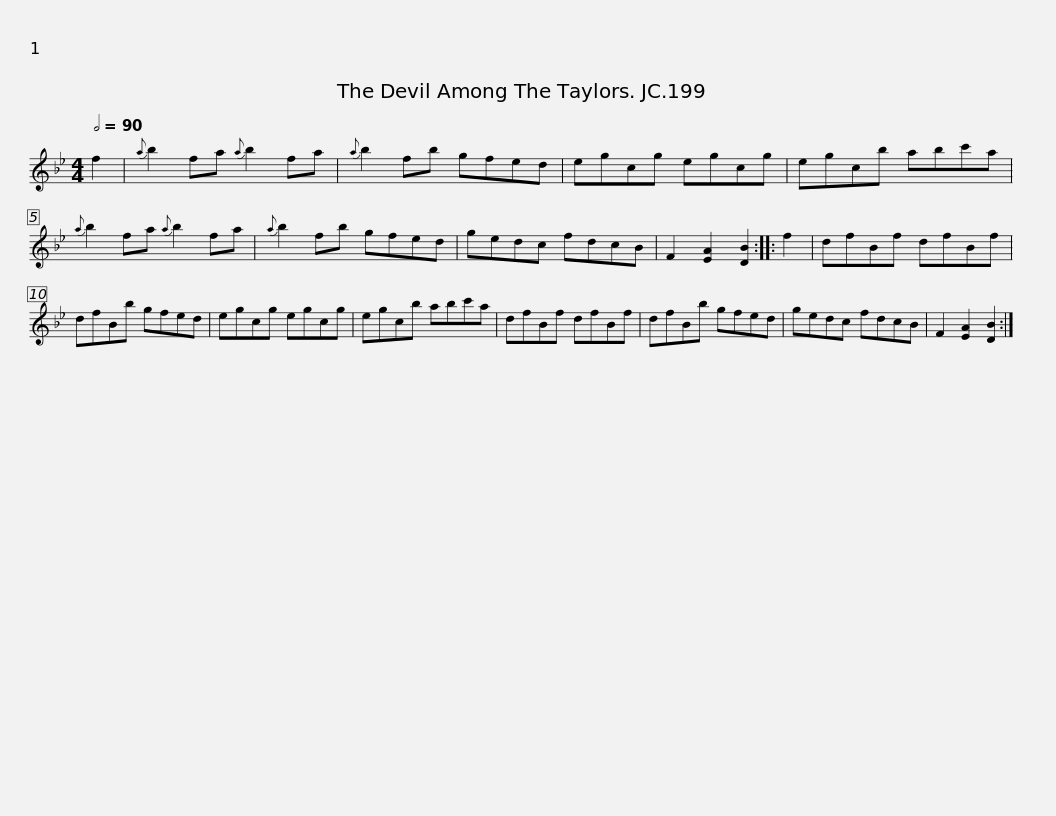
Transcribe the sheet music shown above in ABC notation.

X:1
L:1/8
Q:1/2=90
M:4/4
I:linebreak $
K:Bb
V:1 treble
V:1
 f2 |{a} b2 fa{a} b2 fa |{a} b2 fb gfed | egcg egcg | egcb abc'a | %5
{a} b2 fa{a} b2 fa |${a} b2 fb gfed | gedc fdcB | F2 [EA]2 [DB]2 :: f2 | %10
 dfBf dfBf | dfBb gfed |$ egcg egcg | egcb abc'a | dfBf dfBf | %15
 dfBb gfed | gedc fdcB | F2 [EA]2 [DB]2 :| %18
